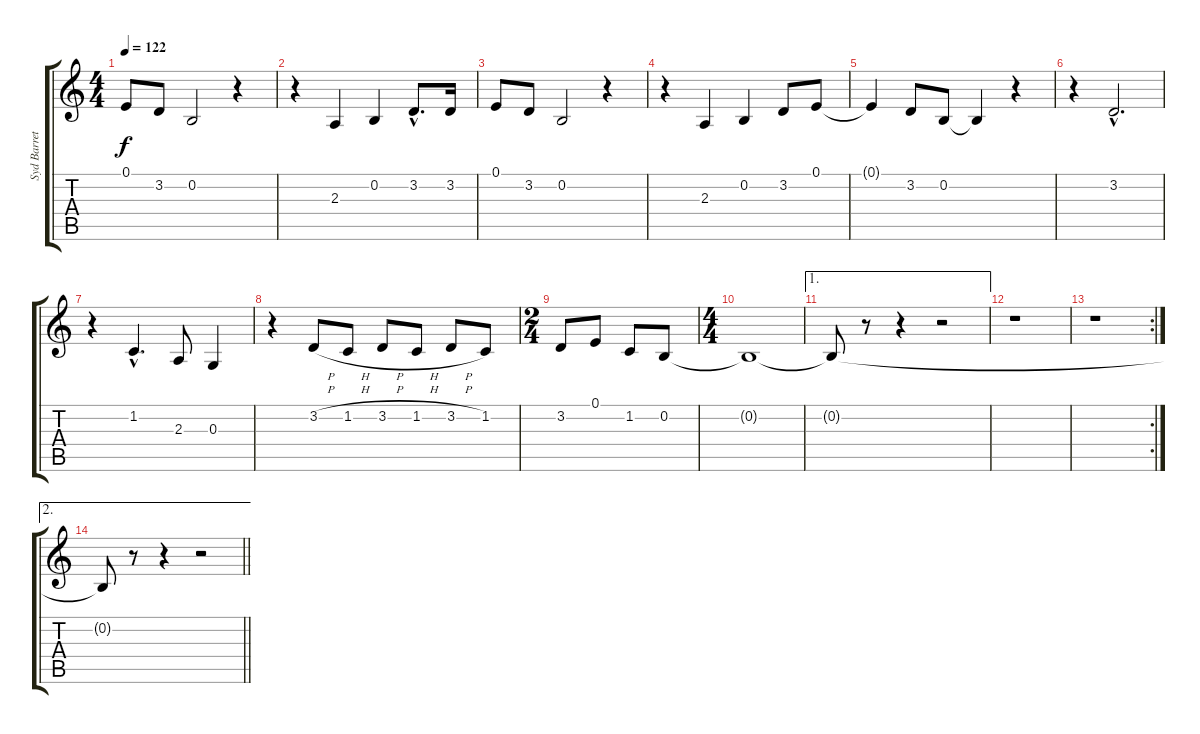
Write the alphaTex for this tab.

\track ("Syd Barrett's Voice" "Syd Barret") {instrument lead6voice}
\staff {score tabs}
\tuning (E4 B3 G3 D3 A2 E2) {hide}
\ts (4 4)
\tempo 122
\clef g2
\ks c
0.1.8{dy f} 3.2.8 0.2.2 r.4 |
r.4 2.3.4 0.2.4 3.2{hac}.8{d} 3.2.16 |
0.1.8 3.2.8 0.2.2 r.4 |
r.4 2.3.4 0.2.4 3.2.8 0.1.8 |
0.1{t}.4 3.2.8 0.2.8 0.2{t}.4 r.4 |
r.4 3.2{hac}.2{d} |
r.4 1.2{hac}.4{d} 2.3.8 0.3.4 |
r.4 3.2{h}.8 1.2{h}.8 3.2{h}.8 1.2{h}.8 3.2{h}.8 1.2.8 |
\ts (2 4)
3.2.8 0.1.8 1.2.8 0.2.8 |
\ts (4 4)
0.2{t}.1 |
\ae 1
0.2{t}.8 r.8 r.4 r.2 |
r.1 |
\rc 2
r.1 |
\ae 2
\barLineRight lightlight
0.2{t}.8 r.8 r.4 r.2
